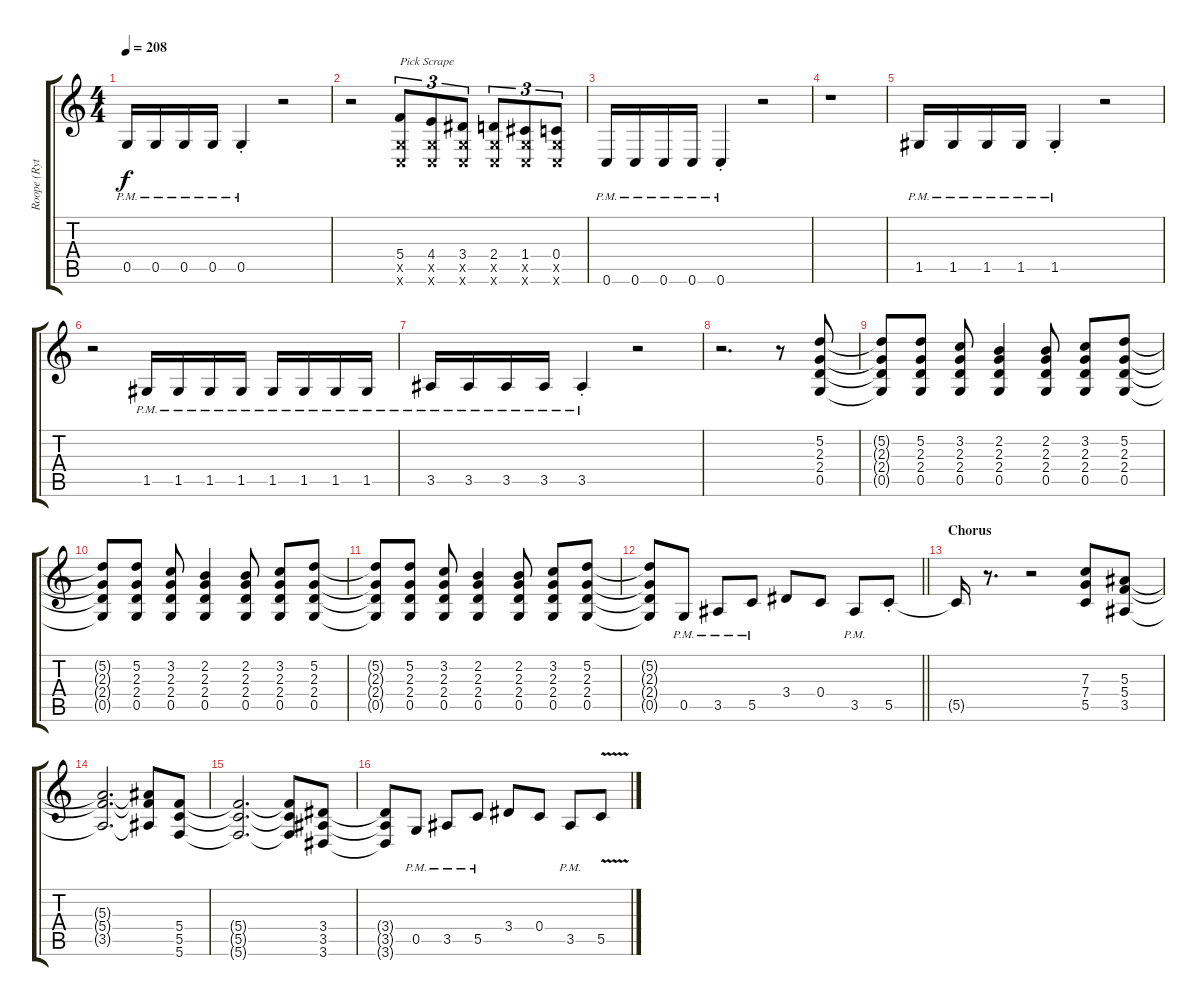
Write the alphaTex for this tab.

\track ("Roope (Rythm Guitar)" "Roope (Ryt") {instrument overdrivenguitar}
\staff {score tabs}
\tuning (D4 A3 F3 C3 G2 C2) {hide}
\ts (4 4)
\tempo 208
\clef g2
\ks c
0.5{pm}.16{dy f} 0.5{pm}.16 0.5{pm}.16 0.5{pm}.16 0.5{pm st}.4 r.2 |
r.2 (5.4 0.5{x} 0.6{x}).8{tu (3 2) txt "Pick Scrape" instrument guitarfretnoise} (4.4 0.5{x} 0.6{x}).8{tu (3 2)} (3.4 0.5{x} 0.6{x}).8{tu (3 2)} (2.4 0.5{x} 0.6{x}).8{tu (3 2)} (1.4 0.5{x} 0.6{x}).8{tu (3 2)} (0.4 0.5{x} 0.6{x}).8{tu (3 2)} |
0.6{pm}.16{instrument overdrivenguitar} 0.6{pm}.16 0.6{pm}.16 0.6{pm}.16 0.6{pm st}.4 r.2 |
r.1 |
1.5{pm}.16 1.5{pm}.16 1.5{pm}.16 1.5{pm}.16 1.5{pm st}.4 r.2 |
r.2 1.5{pm}.16 1.5{pm}.16 1.5{pm}.16 1.5{pm}.16 1.5{pm}.16 1.5{pm}.16 1.5{pm}.16 1.5{pm}.16 |
3.5{pm}.16 3.5{pm}.16 3.5{pm}.16 3.5{pm}.16 3.5{pm st}.4 r.2 |
r.2{d} r.8 (5.2 2.3 2.4 0.5).8{volume 13} |
(5.2{t} 2.3{t} 2.4{t} 0.5{t}).8 (5.2 2.3 2.4 0.5).8 (3.2 2.3 2.4 0.5).8 (2.2 2.3 2.4 0.5).4 (2.2 2.3 2.4 0.5).8 (3.2 2.3 2.4 0.5).8 (5.2 2.3 2.4 0.5).8 |
(5.2{t} 2.3{t} 2.4{t} 0.5{t}).8 (5.2 2.3 2.4 0.5).8 (3.2 2.3 2.4 0.5).8 (2.2 2.3 2.4 0.5).4 (2.2 2.3 2.4 0.5).8 (3.2 2.3 2.4 0.5).8 (5.2 2.3 2.4 0.5).8 |
(5.2{t} 2.3{t} 2.4{t} 0.5{t}).8 (5.2 2.3 2.4 0.5).8 (3.2 2.3 2.4 0.5).8 (2.2 2.3 2.4 0.5).4 (2.2 2.3 2.4 0.5).8 (3.2 2.3 2.4 0.5).8 (5.2 2.3 2.4 0.5).8 |
\barLineRight lightlight
(5.2{t} 2.3{t} 2.4{t} 0.5{t}).8 0.5{pm}.8 3.5{pm}.8 5.5{pm}.8 3.4.8 0.4.8 3.5{pm}.8 5.5{st}.8 |
\section ("" "Chorus")
5.5{t}.16 r.8{d} r.2 (7.3 7.4 5.5).8 (5.3 5.4 3.5).8 |
(5.3{t} 5.4{t} 3.5{t}).2{d} (5.3{t} 5.4{t} 3.5{t}).8 (5.4 5.5 5.6).8 |
(5.4{t} 5.5{t} 5.6{t}).2{d} (5.4{t} 5.5{t} 5.6{t}).8 (3.4 3.5 3.6).8 |
(3.4{t} 3.5{t} 3.6{t}).8 0.5{pm}.8 3.5{pm}.8 5.5{pm}.8 3.4.8 0.4.8 3.5{pm}.8 5.5{v}.8{volume 16}
